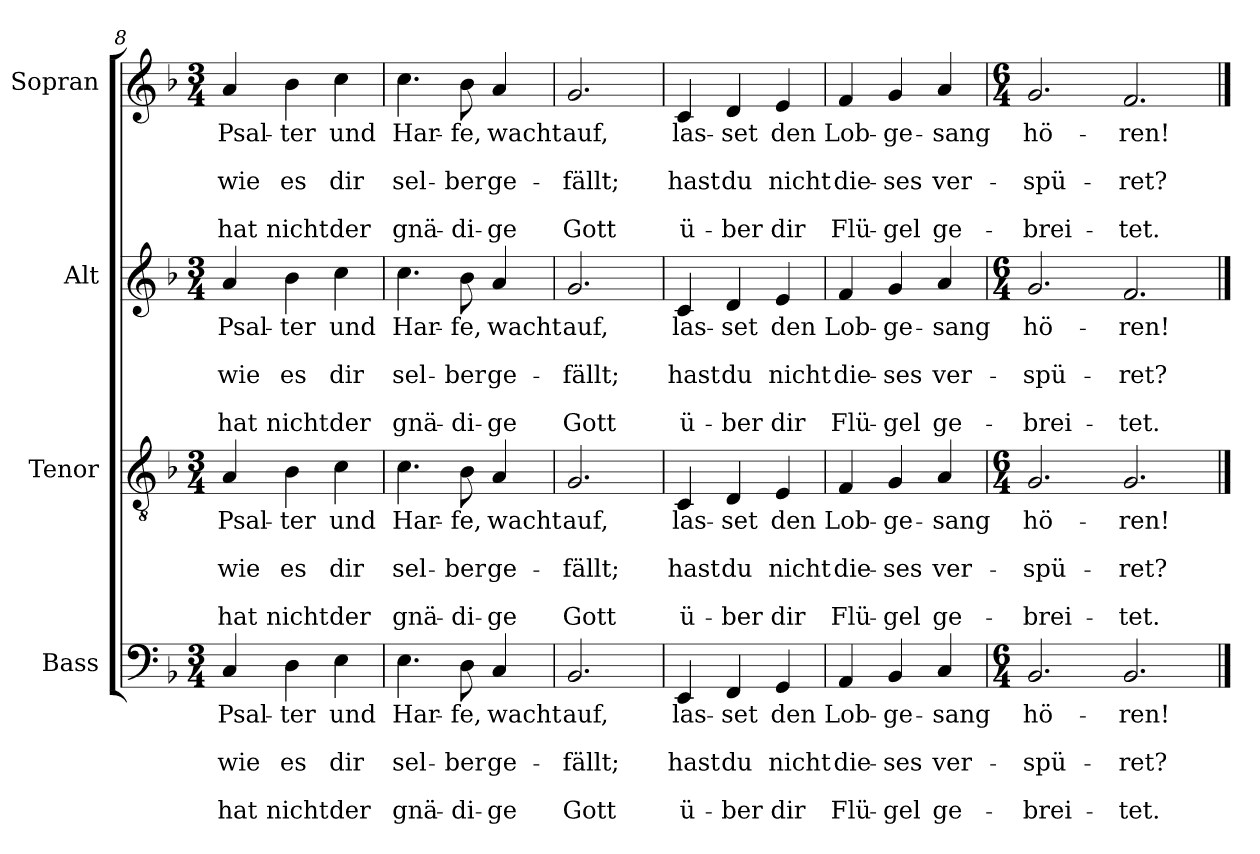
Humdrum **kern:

**kern	**text	**text	**text	**text	**text	**kern	**text	**text	**text	**text	**text	**kern	**text	**text	**text	**text	**text	**kern	**text	**text	**text	**text	**text
*part4	*part4	*part4	*part4	*part4	*part4	*part3	*part3	*part3	*part3	*part3	*part3	*part2	*part2	*part2	*part2	*part2	*part2	*part1	*part1	*part1	*part1	*part1	*part1
*staff4	*staff4	*staff4	*staff4	*staff4	*staff4	*staff3	*staff3	*staff3	*staff3	*staff3	*staff3	*staff2	*staff2	*staff2	*staff2	*staff2	*staff2	*staff1	*staff1	*staff1	*staff1	*staff1	*staff1
*I"Bass	*	*	*	*	*	*I"Tenor	*	*	*	*	*	*I"Alt	*	*	*	*	*	*I"Sopran	*	*	*	*	*
*I'B	*	*	*	*	*	*I'T	*	*	*	*	*	*I'A	*	*	*	*	*	*I'S	*	*	*	*	*
*clefF4	*	*	*	*	*	*clefGv2	*	*	*	*	*	*clefG2	*	*	*	*	*	*clefG2	*	*	*	*	*
*k[b-]	*	*	*	*	*	*k[b-]	*	*	*	*	*	*k[b-]	*	*	*	*	*	*k[b-]	*	*	*	*	*
*F:	*	*	*	*	*	*F:	*	*	*	*	*	*F:	*	*	*	*	*	*F:	*	*	*	*	*
*M3/4	*	*	*	*	*	*M3/4	*	*	*	*	*	*M3/4	*	*	*	*	*	*M3/4	*	*	*	*	*
=8	=8	=8	=8	=8	=8	=8	=8	=8	=8	=8	=8	=8	=8	=8	=8	=8	=8	=8	=8	=8	=8	=8	=8
!	!LO:LY:b	!	!LO:LY:b	!	!LO:LY:b	!	!LO:LY:b	!	!LO:LY:b	!	!LO:LY:b	!	!LO:LY:b	!	!LO:LY:b	!	!LO:LY:b	!	!LO:LY:b	!	!LO:LY:b	!	!LO:LY:b
4C/	Psal-	.	wie	.	hat	4A/	Psal-	.	wie	.	hat	4a/	Psal-	.	wie	.	hat	4a/	Psal-	.	wie	.	hat
!	!LO:LY:b	!	!LO:LY:b	!	!LO:LY:b	!	!LO:LY:b	!	!LO:LY:b	!	!LO:LY:b	!	!LO:LY:b	!	!LO:LY:b	!	!LO:LY:b	!	!LO:LY:b	!	!LO:LY:b	!	!LO:LY:b
4D\	-ter	.	es	.	nicht	4B-\	-ter	.	es	.	nicht	4b-\	-ter	.	es	.	nicht	4b-\	-ter	.	es	.	nicht
!	!LO:LY:b	!	!LO:LY:b	!	!LO:LY:b	!	!LO:LY:b	!	!LO:LY:b	!	!LO:LY:b	!	!LO:LY:b	!	!LO:LY:b	!	!LO:LY:b	!	!LO:LY:b	!	!LO:LY:b	!	!LO:LY:b
4E\	und	.	dir	.	der	4c\	und	.	dir	.	der	4cc\	und	.	dir	.	der	4cc\	und	.	dir	.	der
=9	=9	=9	=9	=9	=9	=9	=9	=9	=9	=9	=9	=9	=9	=9	=9	=9	=9	=9	=9	=9	=9	=9	=9
!	!LO:LY:b	!	!LO:LY:b	!	!LO:LY:b	!	!LO:LY:b	!	!LO:LY:b	!	!LO:LY:b	!	!LO:LY:b	!	!LO:LY:b	!	!LO:LY:b	!	!LO:LY:b	!	!LO:LY:b	!	!LO:LY:b
4.E\	Har-	.	sel-	.	gnä-	4.c\	Har-	.	sel-	.	gnä-	4.cc\	Har-	.	sel-	.	gnä-	4.cc\	Har-	.	sel-	.	gnä-
!	!LO:LY:b	!	!LO:LY:b	!	!LO:LY:b	!	!LO:LY:b	!	!LO:LY:b	!	!LO:LY:b	!	!LO:LY:b	!	!LO:LY:b	!	!LO:LY:b	!	!LO:LY:b	!	!LO:LY:b	!	!LO:LY:b
8D\	-fe,	.	-ber	.	-di-	8B-\	-fe,	.	-ber	.	-di-	8b-\	-fe,	.	-ber	.	-di-	8b-\	-fe,	.	-ber	.	-di-
!	!LO:LY:b	!	!LO:LY:b	!	!LO:LY:b	!	!LO:LY:b	!	!LO:LY:b	!	!LO:LY:b	!	!LO:LY:b	!	!LO:LY:b	!	!LO:LY:b	!	!LO:LY:b	!	!LO:LY:b	!	!LO:LY:b
4C/	wacht	.	ge-	.	-ge	4A/	wacht	.	ge-	.	-ge	4a/	wacht	.	ge-	.	-ge	4a/	wacht	.	ge-	.	-ge
=10	=10	=10	=10	=10	=10	=10	=10	=10	=10	=10	=10	=10	=10	=10	=10	=10	=10	=10	=10	=10	=10	=10	=10
!	!LO:LY:b	!	!LO:LY:b	!	!LO:LY:b	!	!LO:LY:b	!	!LO:LY:b	!	!LO:LY:b	!	!LO:LY:b	!	!LO:LY:b	!	!LO:LY:b	!	!LO:LY:b	!	!LO:LY:b	!	!LO:LY:b
2.BB-/	auf,	.	-fällt;	.	Gott	2.G/	auf,	.	-fällt;	.	Gott	2.g/	auf,	.	-fällt;	.	Gott	2.g/	auf,	.	-fällt;	.	Gott
=11	=11	=11	=11	=11	=11	=11	=11	=11	=11	=11	=11	=11	=11	=11	=11	=11	=11	=11	=11	=11	=11	=11	=11
!	!LO:LY:b	!	!LO:LY:b	!	!LO:LY:b	!	!LO:LY:b	!	!LO:LY:b	!	!LO:LY:b	!	!LO:LY:b	!	!LO:LY:b	!	!LO:LY:b	!	!LO:LY:b	!	!LO:LY:b	!	!LO:LY:b
4EE/	las-	.	hast	.	ü-	4C/	las-	.	hast	.	ü-	4c/	las-	.	hast	.	ü-	4c/	las-	.	hast	.	ü-
!	!LO:LY:b	!	!LO:LY:b	!	!LO:LY:b	!	!LO:LY:b	!	!LO:LY:b	!	!LO:LY:b	!	!LO:LY:b	!	!LO:LY:b	!	!LO:LY:b	!	!LO:LY:b	!	!LO:LY:b	!	!LO:LY:b
4FF/	-set	.	du	.	-ber	4D/	-set	.	du	.	-ber	4d/	-set	.	du	.	-ber	4d/	-set	.	du	.	-ber
!	!LO:LY:b	!	!LO:LY:b	!	!LO:LY:b	!	!LO:LY:b	!	!LO:LY:b	!	!LO:LY:b	!	!LO:LY:b	!	!LO:LY:b	!	!LO:LY:b	!	!LO:LY:b	!	!LO:LY:b	!	!LO:LY:b
4GG/	den	.	nicht	.	dir	4E/	den	.	nicht	.	dir	4e/	den	.	nicht	.	dir	4e/	den	.	nicht	.	dir
=12	=12	=12	=12	=12	=12	=12	=12	=12	=12	=12	=12	=12	=12	=12	=12	=12	=12	=12	=12	=12	=12	=12	=12
!	!LO:LY:b	!	!LO:LY:b	!	!LO:LY:b	!	!LO:LY:b	!	!LO:LY:b	!	!LO:LY:b	!	!LO:LY:b	!	!LO:LY:b	!	!LO:LY:b	!	!LO:LY:b	!	!LO:LY:b	!	!LO:LY:b
4AA/	Lob-	.	die-	.	Flü-	4F/	Lob-	.	die-	.	Flü-	4f/	Lob-	.	die-	.	Flü-	4f/	Lob-	.	die-	.	Flü-
!	!LO:LY:b	!	!LO:LY:b	!	!LO:LY:b	!	!LO:LY:b	!	!LO:LY:b	!	!LO:LY:b	!	!LO:LY:b	!	!LO:LY:b	!	!LO:LY:b	!	!LO:LY:b	!	!LO:LY:b	!	!LO:LY:b
4BB-/	-ge-	.	-ses	.	-gel	4G/	-ge-	.	-ses	.	-gel	4g/	-ge-	.	-ses	.	-gel	4g/	-ge-	.	-ses	.	-gel
!	!LO:LY:b	!	!LO:LY:b	!	!LO:LY:b	!	!LO:LY:b	!	!LO:LY:b	!	!LO:LY:b	!	!LO:LY:b	!	!LO:LY:b	!	!LO:LY:b	!	!LO:LY:b	!	!LO:LY:b	!	!LO:LY:b
4C/	-sang	.	ver-	.	ge-	4A/	-sang	.	ver-	.	ge-	4a/	-sang	.	ver-	.	ge-	4a/	-sang	.	ver-	.	ge-
!!LO:PB:g=z
=13	=13	=13	=13	=13	=13	=13	=13	=13	=13	=13	=13	=13	=13	=13	=13	=13	=13	=13	=13	=13	=13	=13	=13
*M6/4	*	*	*	*	*	*M6/4	*	*	*	*	*	*M6/4	*	*	*	*	*	*M6/4	*	*	*	*	*
!	!LO:LY:b	!	!LO:LY:b	!	!LO:LY:b	!	!LO:LY:b	!	!LO:LY:b	!	!LO:LY:b	!	!LO:LY:b	!	!LO:LY:b	!	!LO:LY:b	!	!LO:LY:b	!	!LO:LY:b	!	!LO:LY:b
2.BB-/	hö-	.	-spü-	.	-brei-	2.G/	hö-	.	-spü-	.	-brei-	2.g/	hö-	.	-spü-	.	-brei-	2.g/	hö-	.	-spü-	.	-brei-
!	!LO:LY:b	!	!LO:LY:b	!	!LO:LY:b	!	!LO:LY:b	!	!LO:LY:b	!	!LO:LY:b	!	!LO:LY:b	!	!LO:LY:b	!	!LO:LY:b	!	!LO:LY:b	!	!LO:LY:b	!	!LO:LY:b
2.BB-/	-ren!	.	-ret?	.	-tet.	2.G/	-ren!	.	-ret?	.	-tet.	2.f/	-ren!	.	-ret?	.	-tet.	2.f/	-ren!	.	-ret?	.	-tet.
==	==	==	==	==	==	==	==	==	==	==	==	==	==	==	==	==	==	==	==	==	==	==	==
*-	*-	*-	*-	*-	*-	*-	*-	*-	*-	*-	*-	*-	*-	*-	*-	*-	*-	*-	*-	*-	*-	*-	*-
